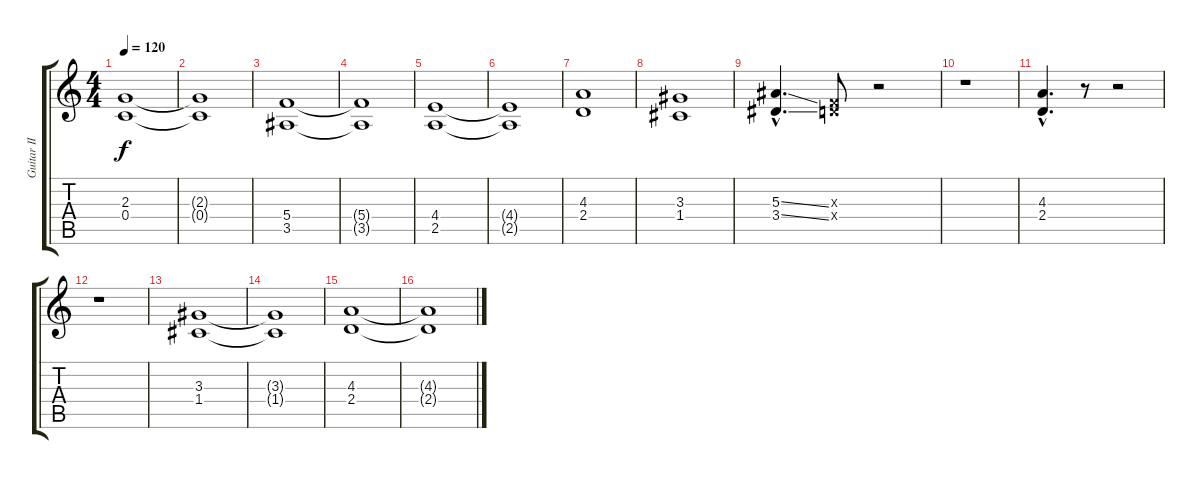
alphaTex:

\track ("Guitar II" "Guitar II") {instrument distortionguitar}
\staff {score tabs}
\tuning (D4 A3 F3 C3 G2 D2) {hide}
\ts (4 4)
\tempo 120
\clef g2
\ks c
(2.3 0.4).1{dy f} |
(2.3{t} 0.4{t}).1 |
(5.4 3.5).1 |
(5.4{t} 3.5{t}).1 |
(4.4 2.5).1 |
(4.4{t} 2.5{t}).1 |
(4.3 2.4).1 |
(3.3 1.4).1 |
(5.3{ss hac} 3.4{ss hac}).4{d} (0.3{x} 2.4{x}).8 r.2 |
r.1 |
(4.3{hac} 2.4{hac}).4{d} r.8 r.2 |
r.1 |
(3.3 1.4).1 |
(3.3{t} 1.4{t}).1 |
(4.3 2.4).1 |
(4.3{t} 2.4{t}).1
